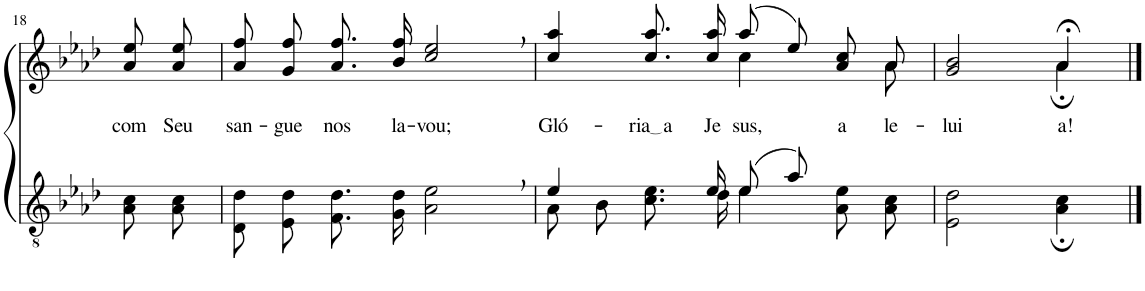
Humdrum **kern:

**kern	**kern	**text
*part2	*part1	*part1
*staff2	*staff1	*staff1
*I"Parte III e IV	*I"Parte I e II	*
!!LO:PB:g=z
*clefGv2	*clefG2	*
*Trd3c5	*Trd3c5	*
*k[b-e-a-d-]	*k[b-e-a-d-]	*
*M4/4	*M4/4	*
=18	=18	=18
!	!	!LO:LY:b
8A-\ 8c\L	8a-\ 8ee-\L	com
!	!	!LO:LY:b
8A-\ 8c\J	8a-\ 8ee-\J	Seu
=19	=19	=19
!	!	!LO:LY:b
8D-/ 8d-/L	8a-\ 8ff\L	san-
!	!	!LO:LY:b
8E-/ 8d-/J	8g\ 8ff\J	-gue
!	!	!LO:LY:b
8.F/ 8.d-/L	8.a-\ 8.ff\L	nos
!	!	!LO:LY:b
16G/ 16d-/Jk	16b-\ 16ff\Jk	la-
!	!	!LO:LY:b
2A-\, 2e-\,	2cc/, 2ee-/,	-vou;
=20	=20	=20
*^	*	*
!	!	!	!LO:LY:b
*	*	*^	*
4e-/	8A-\L	4cc/ 4aa-/	2ryy	Gló-
.	8B-\J	.	.	.
!	!	!	!	!LO:LY:b
8.ryy	8.c\ 8.e-\L	8.cc\ 8.aa-\L	.	ria a
!	!	!	!	!LO:LY:b
16e-/	16d-\Jk	16cc\ 16aa-\Jk	.	Je-
!	!	!	!	!LO:LY:b
(8e-/L	4e-\	(8aa-/L	4cc\	-sus,
8a-/J)	.	8ee-/J)	.	.
!	!	!	!	!LO:LY:b
4ryy	8A-\ 8e-\L	8a-/ 8cc/L	8ryy	a-
!	!	!	!	!LO:LY:b
.	8A-\ 8c\J	8a-/J	8a-\	-le-
=21	=21	=21	=21	=21
!	!	!	!	!LO:LY:b
*v	*v	*	*	*
2E-\ 2d-\	2ryy	2g/ 2b-/	-lui
!	!	!	!LO:LY:b
4A-\; 4c\;	4a-;<\	4a-;/	a!
*	*v	*v	*
==	==	==
*-	*-	*-
